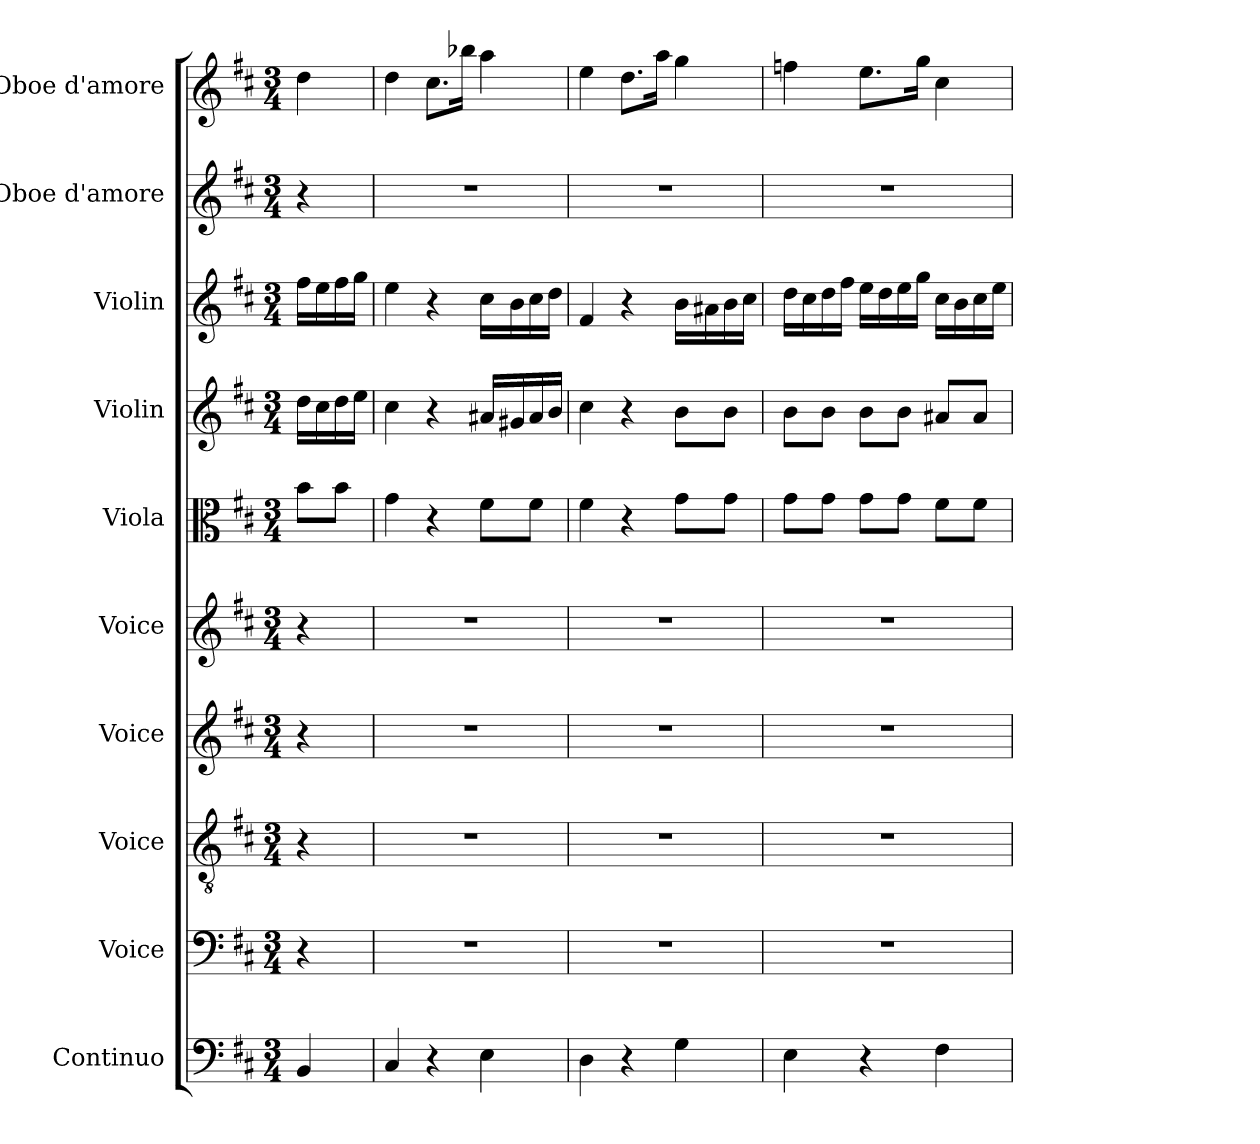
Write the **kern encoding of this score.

**kern	**kern	**kern	**kern	**kern	**kern	**kern	**kern	**kern	**kern
*part10	*part9	*part8	*part7	*part6	*part5	*part4	*part3	*part2	*part1
*staff10	*staff9	*staff8	*staff7	*staff6	*staff5	*staff4	*staff3	*staff2	*staff1
*I"Continuo	*I"Voice	*I"Voice	*I"Voice	*I"Voice	*I"Viola	*I"Violin	*I"Violin	*I"Oboe d'amore	*I"Oboe d'amore
*I'Cont.	*I'V	*I'V	*I'V	*I'V	*I'Vla.	*I'Vln.	*I'Vln.	*I'Ob. d'a.	*I'Ob. d'a.
*clefF4	*clefF4	*clefGv2	*clefG2	*clefG2	*clefC3	*clefG2	*clefG2	*clefG2	*clefG2
*ITrd7c12	*	*	*	*	*	*	*	*ITrd2c3	*ITrd2c3
*k[f#c#]	*k[f#c#]	*k[f#c#]	*k[f#c#]	*k[f#c#]	*k[f#c#]	*k[f#c#]	*k[f#c#]	*k[f#c#g#d#a#]	*k[f#c#g#d#a#]
*M3/4	*M3/4	*M3/4	*M3/4	*M3/4	*M3/4	*M3/4	*M3/4	*M3/4	*M3/4
=	=	=	=	=	=	=	=	=	=
4BBB/	4r	4r	4r	4r	8b\L	16dd\LL	16ff#\LL	4r	4b\
.	.	.	.	.	.	16cc#\	16ee\	.	.
.	.	.	.	.	8b\J	16dd\	16ff#\	.	.
.	.	.	.	.	.	16ee\JJ	16gg\JJ	.	.
=1	=1	=1	=1	=1	=1	=1	=1	=1	=1
4CC#/	2.r	2.r	2.r	2.r	4g\	4cc#\	4ee\	2.r	4b\
4r	.	.	.	.	4r	4r	4r	.	8.a#\L
.	.	.	.	.	.	.	.	.	16ggn\Jk
4EE\	.	.	.	.	8f#\L	16a#X/LL	16cc#\LL	.	4ff#\
.	.	.	.	.	.	16g#X/	16b\	.	.
.	.	.	.	.	8f#\J	16a#/	16cc#\	.	.
.	.	.	.	.	.	16b/JJ	16dd\JJ	.	.
=2	=2	=2	=2	=2	=2	=2	=2	=2	=2
4DD\	2.r	2.r	2.r	2.r	4f#\	4cc#\	4f#/	2.r	4cc#\
4r	.	.	.	.	4r	4r	4r	.	8.b\L
.	.	.	.	.	.	.	.	.	16ff#\Jk
4GG\	.	.	.	.	8g\L	8b\L	16b\LL	.	4ee\
.	.	.	.	.	.	.	16a#X\	.	.
.	.	.	.	.	8g\J	8b\J	16b\	.	.
.	.	.	.	.	.	.	16cc#\JJ	.	.
=3	=3	=3	=3	=3	=3	=3	=3	=3	=3
4EE\	2.r	2.r	2.r	2.r	8g\L	8b\L	16dd\LL	2.r	4ddn\
.	.	.	.	.	.	.	16cc#\	.	.
.	.	.	.	.	8g\J	8b\J	16dd\	.	.
.	.	.	.	.	.	.	16ff#\JJ	.	.
4r	.	.	.	.	8g\L	8b\L	16ee\LL	.	8.cc#\L
.	.	.	.	.	.	.	16dd\	.	.
.	.	.	.	.	8g\J	8b\J	16ee\	.	.
.	.	.	.	.	.	.	16gg\JJ	.	16ee\Jk
4FF#\	.	.	.	.	8f#\L	8a#X/L	16cc#\LL	.	4a#\
.	.	.	.	.	.	.	16b\	.	.
.	.	.	.	.	8f#\J	8a#/J	16cc#\	.	.
.	.	.	.	.	.	.	16ee\JJ	.	.
=	=	=	=	=	=	=	=	=	=
*-	*-	*-	*-	*-	*-	*-	*-	*-	*-
